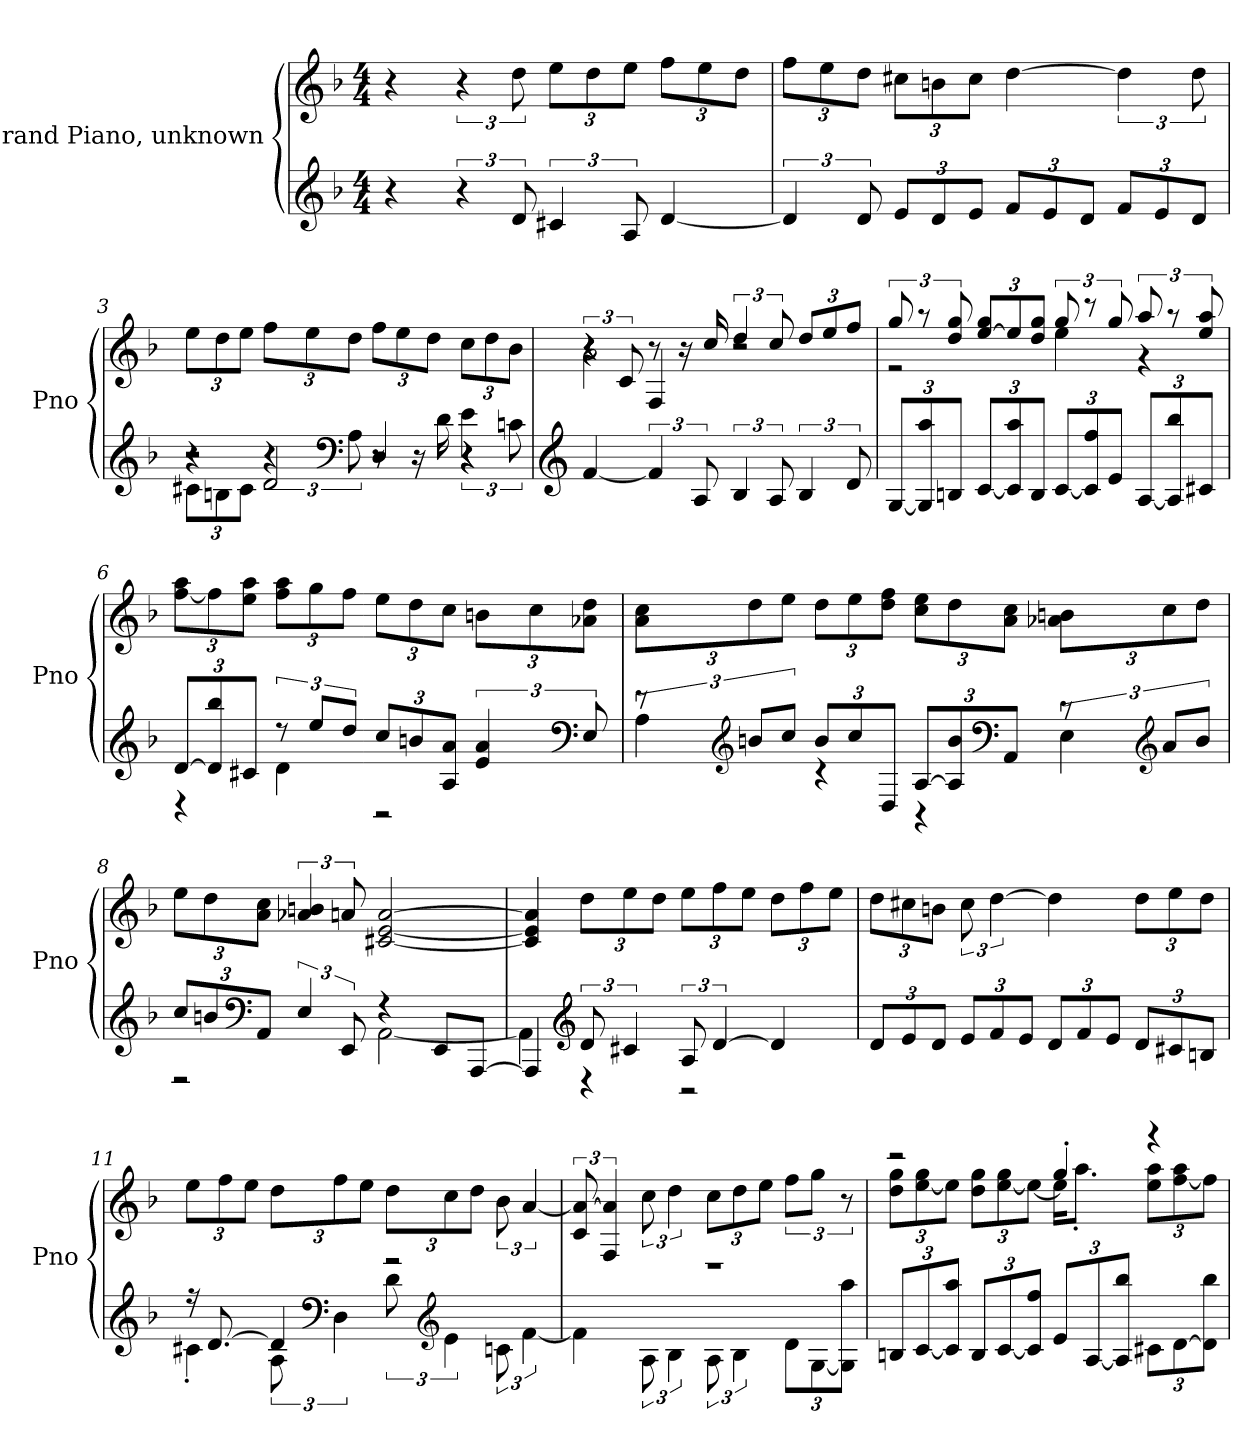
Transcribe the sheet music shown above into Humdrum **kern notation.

**kern	**kern
*part1	*part1
*staff2	*staff1
*I"Grand Piano, unknown	*
*I'Pno	*
*clefG2	*clefG2
*k[b-]	*k[b-]
*M4/4	*M4/4
*MM120	*MM120
=1	=1
4r	4r
6r	6r
12d/	12dd\
*	*Xbrackettup
6c#X/	12ee\L
.	12dd\
12A/	12ee\J
[4d/	12ff\L
.	12ee\
.	12dd\J
=2	=2
6d/]	12ff\L
.	12ee\
12d/	12dd\J
*Xbrackettup	*
12e/L	12cc#X\L
12d/	12bn\
12e/J	12cc#\J
12f/L	[4dd\
12e/	.
12d/J	.
*	*brackettup
12f/L	6dd\]
12e/	.
12d/J	12dd\
=3	=3
*^	*
*	*^	*
*	*	*	*Xbrackettup
4r	12c#X\L	2r	12ee\L
.	12Bn\	.	12dd\
.	12c#\J	.	12ee\J
*	*brackettup	*	*
2d/	6r	.	12ff\L
.	.	.	12ee\
*clefF4	*	*	*
.	12A\	.	12dd\J
.	8r	4D/	12ff\L
.	.	.	12ee\
.	16r	.	.
.	.	.	12dd\J
.	16d\	.	.
4r	6e\	4r	12cc\L
.	.	.	12dd\
.	12cn\	.	12b-\J
*v	*v	*v	*
!!LO:LB:g=z
=4	=4
*clefG2	*
*	*brackettup
*	*^
*	*	*^
[4f/	6r	2a\	4r
.	12c/	.	.
6f/]	8r	.	4F/
.	16r	.	.
12A/	.	.	.
.	16cc/	.	.
6B-/	6dd/	2r	2r
12A/	12cc/	.	.
*	*Xbrackettup	*	*
6B-/	12dd/L	.	.
.	12ee/	.	.
12d/	12ff/J	.	.
*	*v	*v	*v
=5	=5
*Xbrackettup	*brackettup
*	*^
[12G/L	12gg/	2r
12G/] 12aa/	12r	.
12Bn/J	12dd/ 12gg/	.
*	*Xbrackettup	*
[12c/L	[12ee/ 12gg/L	.
12c/] 12aa/	12ee/]	.
12B/J	12dd/ 12gg/J	.
*	*brackettup	*
[12c/L	12gg/	4ee\
12c/] 12ff/	12r	.
12e/J	12gg/	.
[12A/L	12aa/	4r
12A/] 12bb-/	12r	.
12c#X/J	12ee/ 12aa/	.
*	*v	*v
!!LO:LB:g=z
=6	=6
*^	*
*	*	*Xbrackettup
[12d/L	4r	[12ff\ 12aa\L
12d/] 12bb-/	.	12ff\]
12c#X/J	.	12ee\ 12aa\J
*brackettup	*	*
12r	4d\	12ff\ 12aa\L
12ee/L	.	12gg\
12dd/J	.	12ff\J
*Xbrackettup	*	*
12cc/L	2r	12ee\L
12bn/	.	12dd\
12A/ 12a/J	.	12cc\J
*brackettup	*	*
6e/ 6a/	.	12bn\L
.	.	12cc\
*clefF4	*	*
12E/	.	12a-X\ 12dd\J
=7	=7	=7
12r	4A\	12a\ 12cc\L
*clefG2	*	*
12bn/L	.	12dd\
12cc/J	.	12ee\J
*Xbrackettup	*	*
12b/L	4r	12dd\L
12cc/	.	12ee\
12D/J	.	12dd\ 12ff\J
[12A/L	4r	12cc\ 12ee\L
12A/] 12b/	.	12dd\
*clefF4	*	*
12AA/J	.	12a\ 12cc\J
*brackettup	*	*
12r	4E\	12a-X\ 12bn\L
*clefG2	*	*
12a/L	.	12cc\
12b/J	.	12dd\J
!!LO:LB:g=z
=8	=8	=8
*Xbrackettup	*	*
12cc/L	2r	12ee\L
12bn/	.	12dd\
*clefF4	*	*
12AA/J	.	12a\ 12cc\J
*brackettup	*	*brackettup
6E/	.	6a-X/ 6bn/
12EE/	.	12an/
4r	[2AA\	[2c#X/ [2e/ [2a/
8EE/L	.	.
[8AAA/J	.	.
=9	=9	=9
4AAA/]	4AA\]	4c#/] 4e/] 4a/]
*clefG2	*	*
*	*	*Xbrackettup
12d/	4r	12dd\L
6c#X/	.	12ee\
.	.	12dd\J
12A/	2r	12ee\L
[6d/	.	12ff\
.	.	12ee\J
4d/]	.	12dd\L
.	.	12ff\
.	.	12ee\J
*v	*v	*
=10	=10
*Xbrackettup	*
12d/L	12dd\L
12e/	12cc#X\
12d/J	12bn\J
*	*brackettup
12e/L	12cc#\
12f/	[6dd\
12e/J	.
12d/L	4dd\]
12f/	.
12e/J	.
*	*Xbrackettup
12d/L	12dd\L
12c#X/	12ee\
12Bn/J	12dd\J
!!LO:LB:g=z
=11	=11
*^	*
16r	4c#X'\	12ee\L
[8.d/	.	.
.	.	12ff\
.	.	12ee\J
*	*brackettup	*
4d/]	12A\	12dd\L
*clefF4	*	*
.	6D\	12ff\
.	.	12ee\J
2r	12d\	12dd\L
*clefG2	*	*
.	6e\	12cc\
.	.	12dd\J
*	*	*brackettup
.	12cn\	12b-\
.	[6f\	[6a/
=12	=12	=12
1r	4f\]	12c/ 12a/_
.	.	6F/ 6a/]
.	12A\	12cc\
.	6B-\	6dd\
*	*	*Xbrackettup
.	12A\	12cc\L
.	6B-\	12dd\
.	.	12ee\J
*	*Xbrackettup	*brackettup
.	12d\L	12ff\L
.	[12G\	12gg\J
.	12G\] 12aa\J	12r
*v	*v	*
!!LO:PB:g=z
=13	=13
*	*^
*	*	*Xbrackettup
12Bn/L	2r	12dd\ 12gg\L
[12c/	.	[12ee\ 12gg\
12c/] 12aa/J	.	12ee\J]
12B/L	.	12dd\ 12gg\L
[12c/	.	[12ee\ 12gg\
12c/] 12ff/J	.	12ee\J_
12e/L	4gg'/	16ee\KL]
.	.	8.aa'\J
[12A/	.	.
12A/] 12bb-/J	.	.
12c#X\L	4r	12ee\ 12aa\L
[12d\	.	[12ff\ 12aa\
12d\] 12bb-\J	.	12ff\J]
*	*v	*v
=	=
*-	*-
